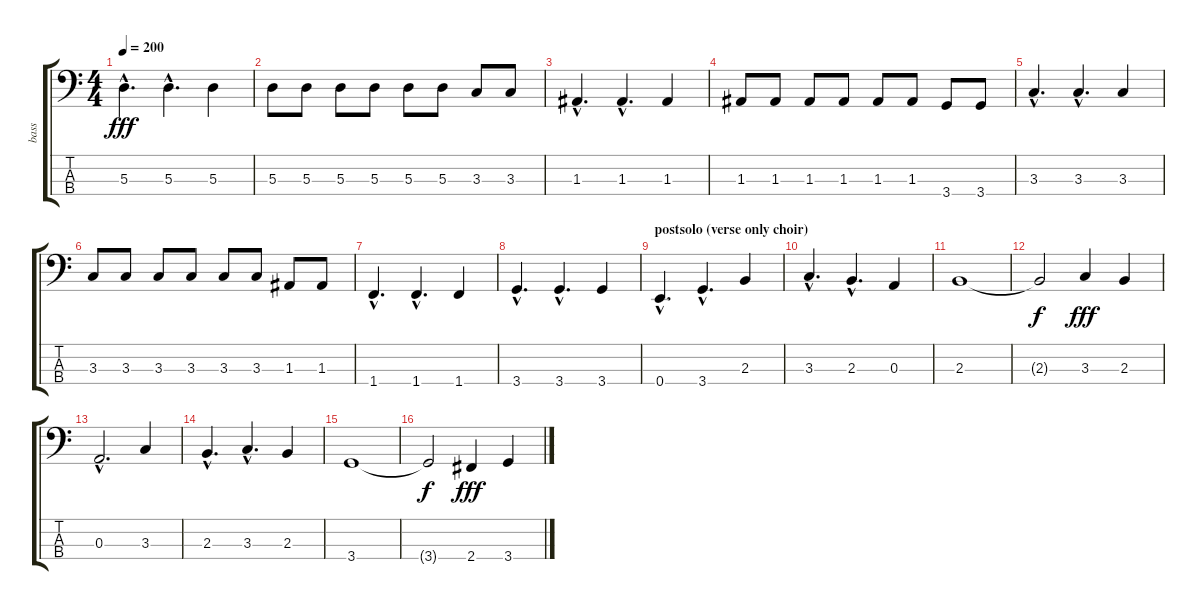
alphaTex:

\track ("bass" "bass") {instrument electricbassfinger}
\staff {score tabs}
\tuning (G2 D2 A1 E1) {hide}
\ts (4 4)
\tempo 200
\clef f4
\ks c
5.3{hac}.4{d dy fff} 5.3{hac}.4{d} 5.3.4 |
5.3.8 5.3.8 5.3.8 5.3.8 5.3.8 5.3.8 3.3.8 3.3.8 |
1.3{hac}.4{d} 1.3{hac}.4{d} 1.3.4 |
1.3.8 1.3.8 1.3.8 1.3.8 1.3.8 1.3.8 3.4.8 3.4.8 |
3.3{hac}.4{d} 3.3{hac}.4{d} 3.3.4 |
3.3.8 3.3.8 3.3.8 3.3.8 3.3.8 3.3.8 1.3.8 1.3.8 |
1.4{hac}.4{d} 1.4{hac}.4{d} 1.4.4 |
3.4{hac}.4{d} 3.4{hac}.4{d} 3.4.4 |
\section ("" "postsolo (verse only choir)")
0.4{hac}.4{d} 3.4{hac}.4{d} 2.3.4 |
3.3{hac}.4{d} 2.3{hac}.4{d} 0.3.4 |
2.3.1 |
2.3{t}.2{dy f} 3.3.4{dy fff} 2.3.4 |
0.3{hac}.2{d} 3.3.4 |
2.3{hac}.4{d} 3.3{hac}.4{d} 2.3.4 |
3.4.1 |
3.4{t}.2{dy f} 2.4.4{dy fff} 3.4.4
